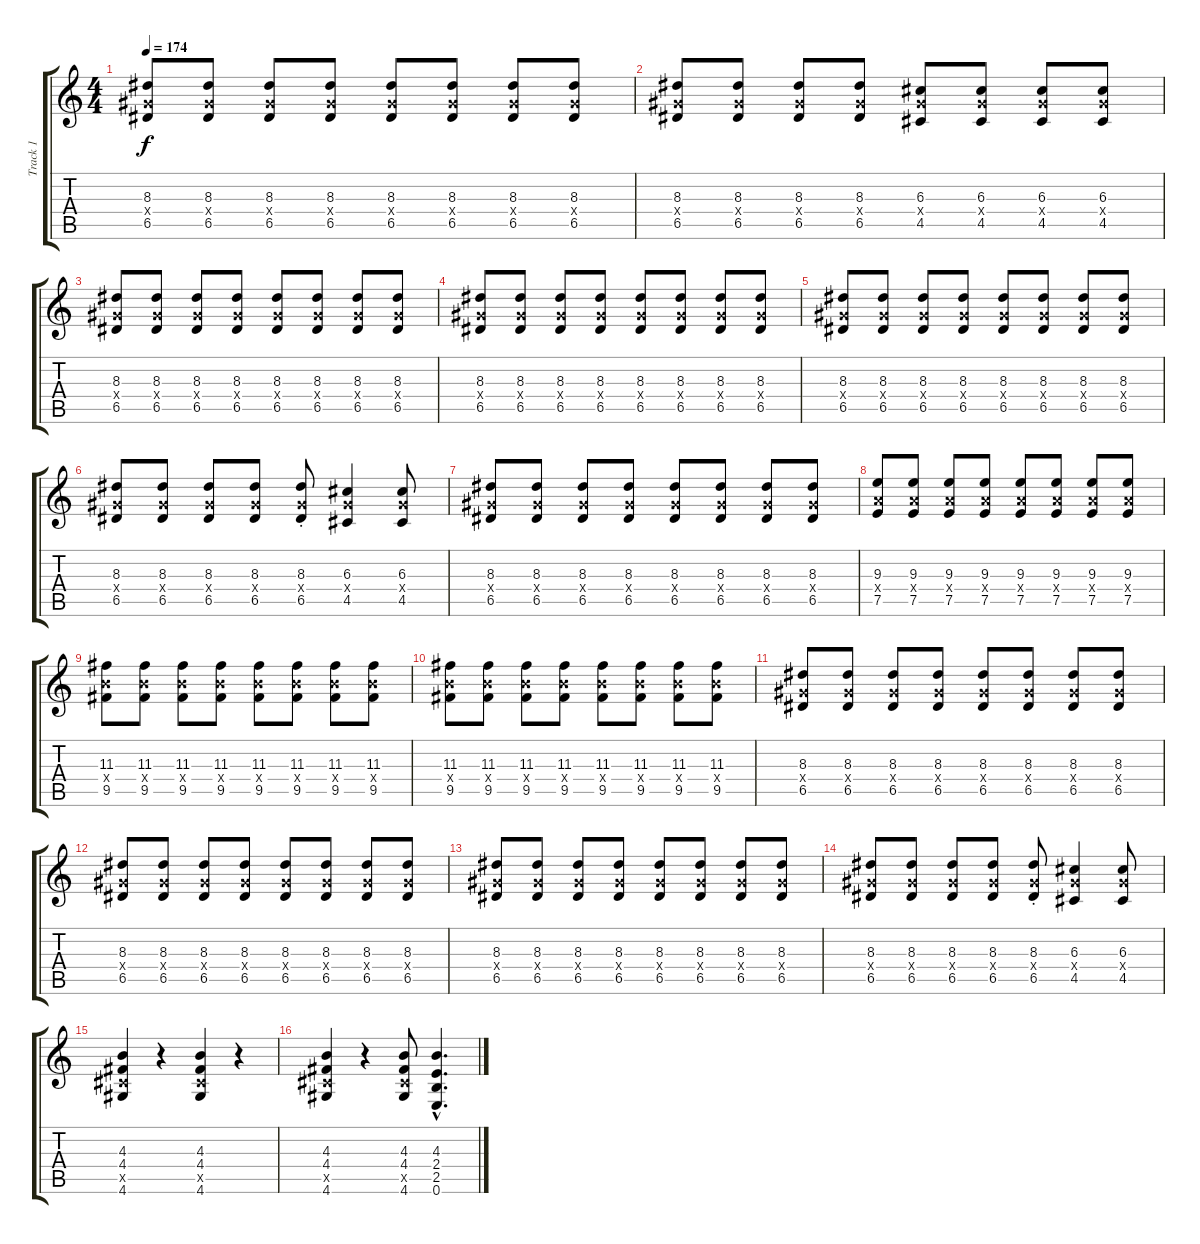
\track ("Track 1" "Track 1") {instrument overdrivenguitar}
\staff {score tabs}
\tuning (E4 B3 G3 D3 A2 E2) {hide}
\ts (4 4)
\tempo 174
\clef g2
\ks c
(8.3 6.4{x} 6.5).8{dy f} (8.3 6.4{x} 6.5).8 (8.3 6.4{x} 6.5).8 (8.3 6.4{x} 6.5).8 (8.3 6.4{x} 6.5).8 (8.3 6.4{x} 6.5).8 (8.3 6.4{x} 6.5).8 (8.3 6.4{x} 6.5).8 |
(8.3 6.4{x} 6.5).8 (8.3 6.4{x} 6.5).8 (8.3 6.4{x} 6.5).8 (8.3 6.4{x} 6.5).8 (6.3 6.4{x} 4.5).8 (6.3 6.4{x} 4.5).8 (6.3 6.4{x} 4.5).8 (6.3 6.4{x} 4.5).8 |
(8.3 6.4{x} 6.5).8 (8.3 6.4{x} 6.5).8 (8.3 6.4{x} 6.5).8 (8.3 6.4{x} 6.5).8 (8.3 6.4{x} 6.5).8 (8.3 6.4{x} 6.5).8 (8.3 6.4{x} 6.5).8 (8.3 6.4{x} 6.5).8 |
(8.3 6.4{x} 6.5).8 (8.3 6.4{x} 6.5).8 (8.3 6.4{x} 6.5).8 (8.3 6.4{x} 6.5).8 (8.3 6.4{x} 6.5).8 (8.3 6.4{x} 6.5).8 (8.3 6.4{x} 6.5).8 (8.3 6.4{x} 6.5).8 |
(8.3 6.4{x} 6.5).8 (8.3 6.4{x} 6.5).8 (8.3 6.4{x} 6.5).8 (8.3 6.4{x} 6.5).8 (8.3 6.4{x} 6.5).8 (8.3 6.4{x} 6.5).8 (8.3 6.4{x} 6.5).8 (8.3 6.4{x} 6.5).8 |
(8.3 6.4{x} 6.5).8 (8.3 6.4{x} 6.5).8 (8.3 6.4{x} 6.5).8 (8.3 6.4{x} 6.5).8 (8.3{st} 6.4{x} 6.5{st}).8 (6.3 6.4{x} 4.5).4 (6.3 6.4{x} 4.5).8 |
(8.3 6.4{x} 6.5).8 (8.3 6.4{x} 6.5).8 (8.3 6.4{x} 6.5).8 (8.3 6.4{x} 6.5).8 (8.3 6.4{x} 6.5).8 (8.3 6.4{x} 6.5).8 (8.3 6.4{x} 6.5).8 (8.3 6.4{x} 6.5).8 |
(9.3 7.4{x} 7.5).8 (9.3 7.4{x} 7.5).8 (9.3 7.4{x} 7.5).8 (9.3 7.4{x} 7.5).8 (9.3 7.4{x} 7.5).8 (9.3 7.4{x} 7.5).8 (9.3 7.4{x} 7.5).8 (9.3 7.4{x} 7.5).8 |
(11.3 9.4{x} 9.5).8 (11.3 9.4{x} 9.5).8 (11.3 9.4{x} 9.5).8 (11.3 9.4{x} 9.5).8 (11.3 9.4{x} 9.5).8 (11.3 9.4{x} 9.5).8 (11.3 9.4{x} 9.5).8 (11.3 9.4{x} 9.5).8 |
(11.3 9.4{x} 9.5).8 (11.3 9.4{x} 9.5).8 (11.3 9.4{x} 9.5).8 (11.3 9.4{x} 9.5).8 (11.3 9.4{x} 9.5).8 (11.3 9.4{x} 9.5).8 (11.3 9.4{x} 9.5).8 (11.3 9.4{x} 9.5).8 |
(8.3 6.4{x} 6.5).8 (8.3 6.4{x} 6.5).8 (8.3 6.4{x} 6.5).8 (8.3 6.4{x} 6.5).8 (8.3 6.4{x} 6.5).8 (8.3 6.4{x} 6.5).8 (8.3 6.4{x} 6.5).8 (8.3 6.4{x} 6.5).8 |
(8.3 6.4{x} 6.5).8 (8.3 6.4{x} 6.5).8 (8.3 6.4{x} 6.5).8 (8.3 6.4{x} 6.5).8 (8.3 6.4{x} 6.5).8 (8.3 6.4{x} 6.5).8 (8.3 6.4{x} 6.5).8 (8.3 6.4{x} 6.5).8 |
(8.3 6.4{x} 6.5).8 (8.3 6.4{x} 6.5).8 (8.3 6.4{x} 6.5).8 (8.3 6.4{x} 6.5).8 (8.3 6.4{x} 6.5).8 (8.3 6.4{x} 6.5).8 (8.3 6.4{x} 6.5).8 (8.3 6.4{x} 6.5).8 |
(8.3 6.4{x} 6.5).8 (8.3 6.4{x} 6.5).8 (8.3 6.4{x} 6.5).8 (8.3 6.4{x} 6.5).8 (8.3{st} 6.4{x} 6.5{st}).8 (6.3 6.4{x} 4.5).4 (6.3 6.4{x} 4.5).8 |
(4.3 4.4 4.5{x} 4.6).4 r.4 (4.3 4.4 4.5{x} 4.6).4 r.4 |
(4.3 4.4 4.5{x} 4.6).4 r.4 (4.3 4.4 4.5{x} 4.6).8 (4.3{hac} 2.4{hac} 2.5{hac} 0.6{hac}).4{d}
